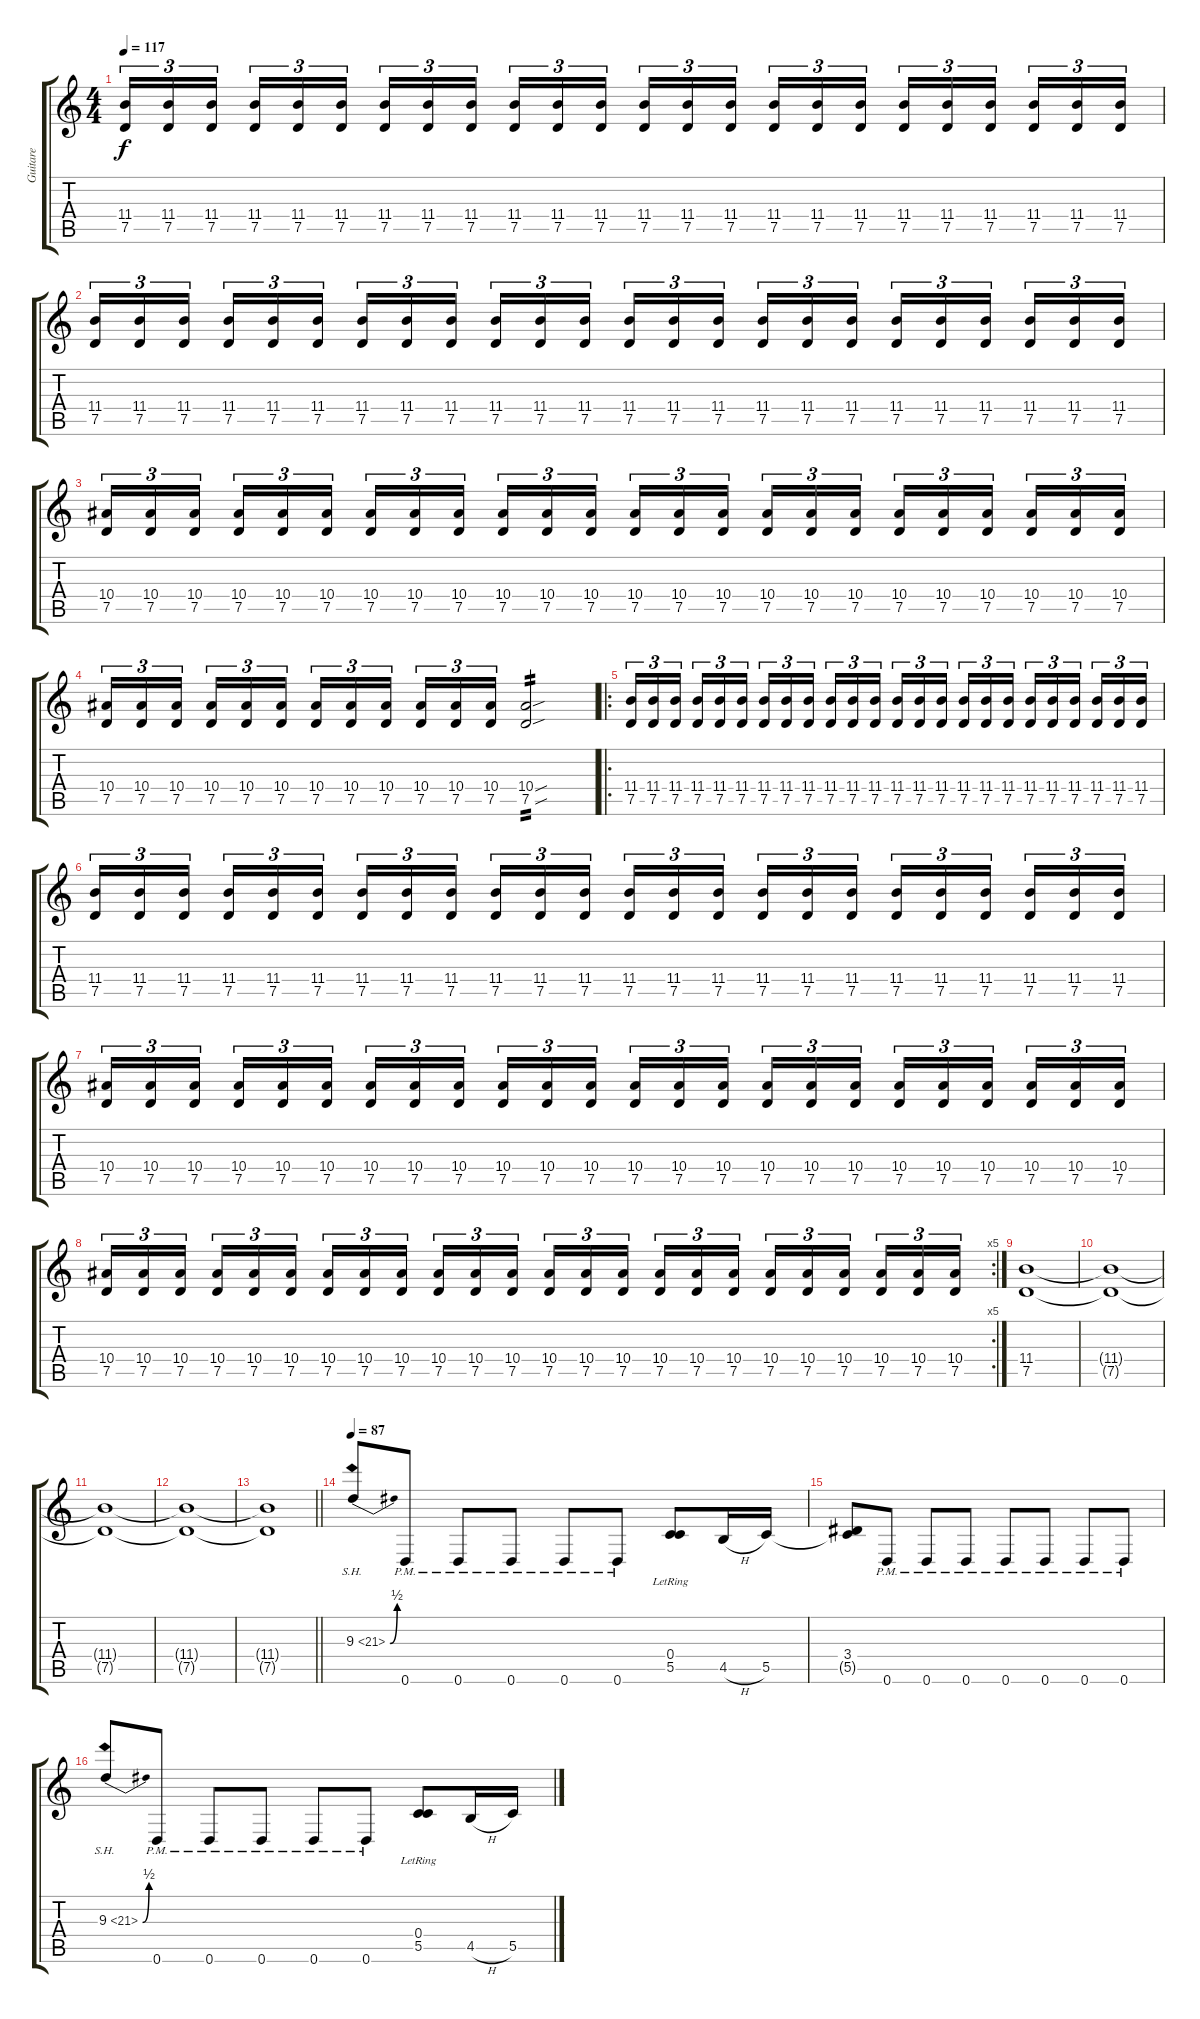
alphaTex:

\track ("Guitare" "Guitare") {instrument distortionguitar}
\staff {score tabs}
\tuning (D4 A3 F3 C3 G2 D2) {hide}
\ts (4 4)
\tempo 117
\clef g2
\ks c
(11.4 7.5).16{tu (3 2) dy f} (11.4 7.5).16{tu (3 2)} (11.4 7.5).16{tu (3 2) beam splitsecondary} (11.4 7.5).16{tu (3 2)} (11.4 7.5).16{tu (3 2)} (11.4 7.5).16{tu (3 2)} (11.4 7.5).16{tu (3 2)} (11.4 7.5).16{tu (3 2)} (11.4 7.5).16{tu (3 2) beam splitsecondary} (11.4 7.5).16{tu (3 2)} (11.4 7.5).16{tu (3 2)} (11.4 7.5).16{tu (3 2)} (11.4 7.5).16{tu (3 2)} (11.4 7.5).16{tu (3 2)} (11.4 7.5).16{tu (3 2) beam splitsecondary} (11.4 7.5).16{tu (3 2)} (11.4 7.5).16{tu (3 2)} (11.4 7.5).16{tu (3 2)} (11.4 7.5).16{tu (3 2)} (11.4 7.5).16{tu (3 2)} (11.4 7.5).16{tu (3 2) beam splitsecondary} (11.4 7.5).16{tu (3 2)} (11.4 7.5).16{tu (3 2)} (11.4 7.5).16{tu (3 2)} |
(11.4 7.5).16{tu (3 2)} (11.4 7.5).16{tu (3 2)} (11.4 7.5).16{tu (3 2) beam splitsecondary} (11.4 7.5).16{tu (3 2)} (11.4 7.5).16{tu (3 2)} (11.4 7.5).16{tu (3 2)} (11.4 7.5).16{tu (3 2)} (11.4 7.5).16{tu (3 2)} (11.4 7.5).16{tu (3 2) beam splitsecondary} (11.4 7.5).16{tu (3 2)} (11.4 7.5).16{tu (3 2)} (11.4 7.5).16{tu (3 2)} (11.4 7.5).16{tu (3 2)} (11.4 7.5).16{tu (3 2)} (11.4 7.5).16{tu (3 2) beam splitsecondary} (11.4 7.5).16{tu (3 2)} (11.4 7.5).16{tu (3 2)} (11.4 7.5).16{tu (3 2)} (11.4 7.5).16{tu (3 2)} (11.4 7.5).16{tu (3 2)} (11.4 7.5).16{tu (3 2) beam splitsecondary} (11.4 7.5).16{tu (3 2)} (11.4 7.5).16{tu (3 2)} (11.4 7.5).16{tu (3 2)} |
(10.4 7.5).16{tu (3 2)} (10.4 7.5).16{tu (3 2)} (10.4 7.5).16{tu (3 2) beam splitsecondary} (10.4 7.5).16{tu (3 2)} (10.4 7.5).16{tu (3 2)} (10.4 7.5).16{tu (3 2)} (10.4 7.5).16{tu (3 2)} (10.4 7.5).16{tu (3 2)} (10.4 7.5).16{tu (3 2) beam splitsecondary} (10.4 7.5).16{tu (3 2)} (10.4 7.5).16{tu (3 2)} (10.4 7.5).16{tu (3 2)} (10.4 7.5).16{tu (3 2)} (10.4 7.5).16{tu (3 2)} (10.4 7.5).16{tu (3 2) beam splitsecondary} (10.4 7.5).16{tu (3 2)} (10.4 7.5).16{tu (3 2)} (10.4 7.5).16{tu (3 2)} (10.4 7.5).16{tu (3 2)} (10.4 7.5).16{tu (3 2)} (10.4 7.5).16{tu (3 2) beam splitsecondary} (10.4 7.5).16{tu (3 2)} (10.4 7.5).16{tu (3 2)} (10.4 7.5).16{tu (3 2)} |
(10.4 7.5).16{tu (3 2)} (10.4 7.5).16{tu (3 2)} (10.4 7.5).16{tu (3 2) beam splitsecondary} (10.4 7.5).16{tu (3 2)} (10.4 7.5).16{tu (3 2)} (10.4 7.5).16{tu (3 2)} (10.4 7.5).16{tu (3 2)} (10.4 7.5).16{tu (3 2)} (10.4 7.5).16{tu (3 2) beam splitsecondary} (10.4 7.5).16{tu (3 2)} (10.4 7.5).16{tu (3 2)} (10.4 7.5).16{tu (3 2)} (10.4{sou} 7.5{sou}).2{tp 2} |
\ro
(11.4 7.5).16{tu (3 2)} (11.4 7.5).16{tu (3 2)} (11.4 7.5).16{tu (3 2) beam splitsecondary} (11.4 7.5).16{tu (3 2)} (11.4 7.5).16{tu (3 2)} (11.4 7.5).16{tu (3 2)} (11.4 7.5).16{tu (3 2)} (11.4 7.5).16{tu (3 2)} (11.4 7.5).16{tu (3 2) beam splitsecondary} (11.4 7.5).16{tu (3 2)} (11.4 7.5).16{tu (3 2)} (11.4 7.5).16{tu (3 2)} (11.4 7.5).16{tu (3 2)} (11.4 7.5).16{tu (3 2)} (11.4 7.5).16{tu (3 2) beam splitsecondary} (11.4 7.5).16{tu (3 2)} (11.4 7.5).16{tu (3 2)} (11.4 7.5).16{tu (3 2)} (11.4 7.5).16{tu (3 2)} (11.4 7.5).16{tu (3 2)} (11.4 7.5).16{tu (3 2) beam splitsecondary} (11.4 7.5).16{tu (3 2)} (11.4 7.5).16{tu (3 2)} (11.4 7.5).16{tu (3 2)} |
(11.4 7.5).16{tu (3 2)} (11.4 7.5).16{tu (3 2)} (11.4 7.5).16{tu (3 2) beam splitsecondary} (11.4 7.5).16{tu (3 2)} (11.4 7.5).16{tu (3 2)} (11.4 7.5).16{tu (3 2)} (11.4 7.5).16{tu (3 2)} (11.4 7.5).16{tu (3 2)} (11.4 7.5).16{tu (3 2) beam splitsecondary} (11.4 7.5).16{tu (3 2)} (11.4 7.5).16{tu (3 2)} (11.4 7.5).16{tu (3 2)} (11.4 7.5).16{tu (3 2)} (11.4 7.5).16{tu (3 2)} (11.4 7.5).16{tu (3 2) beam splitsecondary} (11.4 7.5).16{tu (3 2)} (11.4 7.5).16{tu (3 2)} (11.4 7.5).16{tu (3 2)} (11.4 7.5).16{tu (3 2)} (11.4 7.5).16{tu (3 2)} (11.4 7.5).16{tu (3 2) beam splitsecondary} (11.4 7.5).16{tu (3 2)} (11.4 7.5).16{tu (3 2)} (11.4 7.5).16{tu (3 2)} |
(10.4 7.5).16{tu (3 2)} (10.4 7.5).16{tu (3 2)} (10.4 7.5).16{tu (3 2) beam splitsecondary} (10.4 7.5).16{tu (3 2)} (10.4 7.5).16{tu (3 2)} (10.4 7.5).16{tu (3 2)} (10.4 7.5).16{tu (3 2)} (10.4 7.5).16{tu (3 2)} (10.4 7.5).16{tu (3 2) beam splitsecondary} (10.4 7.5).16{tu (3 2)} (10.4 7.5).16{tu (3 2)} (10.4 7.5).16{tu (3 2)} (10.4 7.5).16{tu (3 2)} (10.4 7.5).16{tu (3 2)} (10.4 7.5).16{tu (3 2) beam splitsecondary} (10.4 7.5).16{tu (3 2)} (10.4 7.5).16{tu (3 2)} (10.4 7.5).16{tu (3 2)} (10.4 7.5).16{tu (3 2)} (10.4 7.5).16{tu (3 2)} (10.4 7.5).16{tu (3 2) beam splitsecondary} (10.4 7.5).16{tu (3 2)} (10.4 7.5).16{tu (3 2)} (10.4 7.5).16{tu (3 2)} |
\rc 5
(10.4 7.5).16{tu (3 2)} (10.4 7.5).16{tu (3 2)} (10.4 7.5).16{tu (3 2) beam splitsecondary} (10.4 7.5).16{tu (3 2)} (10.4 7.5).16{tu (3 2)} (10.4 7.5).16{tu (3 2)} (10.4 7.5).16{tu (3 2)} (10.4 7.5).16{tu (3 2)} (10.4 7.5).16{tu (3 2) beam splitsecondary} (10.4 7.5).16{tu (3 2)} (10.4 7.5).16{tu (3 2)} (10.4 7.5).16{tu (3 2)} (10.4 7.5).16{tu (3 2)} (10.4 7.5).16{tu (3 2)} (10.4 7.5).16{tu (3 2) beam splitsecondary} (10.4 7.5).16{tu (3 2)} (10.4 7.5).16{tu (3 2)} (10.4 7.5).16{tu (3 2)} (10.4 7.5).16{tu (3 2)} (10.4 7.5).16{tu (3 2)} (10.4 7.5).16{tu (3 2) beam splitsecondary} (10.4 7.5).16{tu (3 2)} (10.4 7.5).16{tu (3 2)} (10.4 7.5).16{tu (3 2)} |
(11.4 7.5).1 |
(11.4{t} 7.5{t}).1 |
(11.4{t} 7.5{t}).1 |
(11.4{t} 7.5{t}).1 |
\barLineRight lightlight
(11.4{t} 7.5{t}).1 |
\tempo 87
9.3{be (bend 0 0 60 2) sh 12}.8 0.6{pm}.8 0.6{pm}.8 0.6{pm}.8 0.6{pm}.8 0.6{pm}.8 (0.4{lr} 5.5).8 4.5{h}.16 5.5.16 |
(3.4 5.5{t}).8 0.6{pm}.8 0.6{pm}.8 0.6{pm}.8 0.6{pm}.8 0.6{pm}.8 0.6{pm}.8 0.6{pm}.8 |
9.3{be (bend 0 0 60 2) sh 12}.8 0.6{pm}.8 0.6{pm}.8 0.6{pm}.8 0.6{pm}.8 0.6{pm}.8 (0.4{lr} 5.5).8 4.5{h}.16 5.5.16
